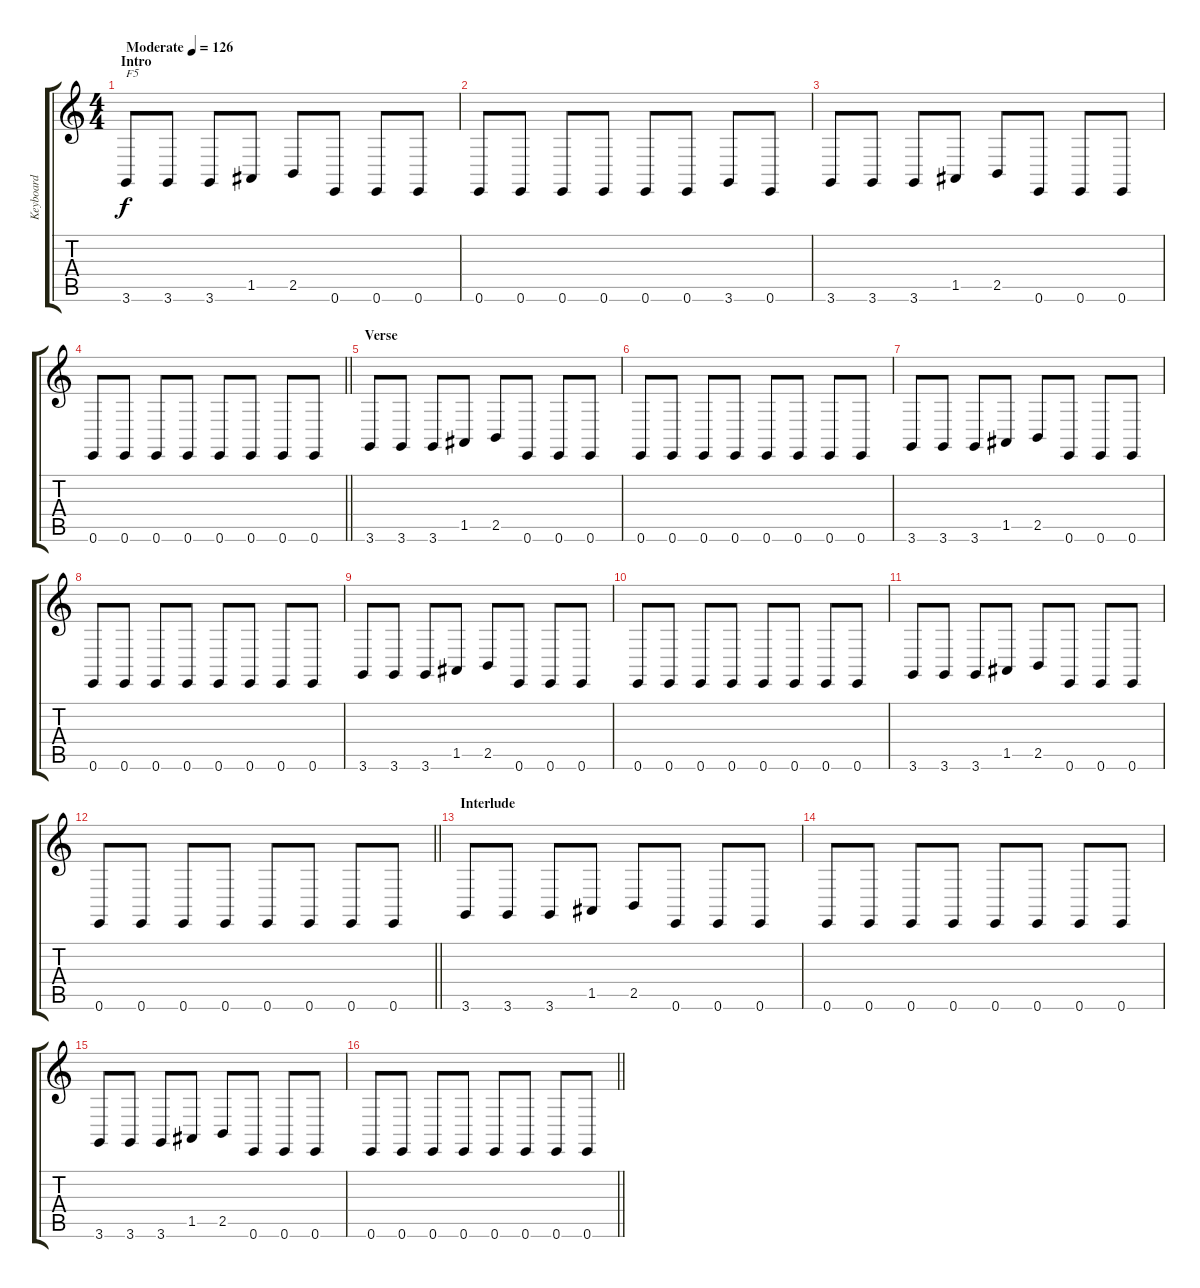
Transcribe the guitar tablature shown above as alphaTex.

\track ("Keyboard" "Keyboard") {instrument lead8bassandlead}
\staff {score tabs}
\tuning (E4 B3 G3 D3 A2 E2) {hide}
\ts (4 4)
\section ("" "Intro")
\tempo (126 "Moderate")
\clef g2
\ks c
3.6.8{txt "F5" dy f instrument lead8bassandlead} 3.6.8 3.6.8 1.5.8 2.5.8 0.6.8 0.6.8 0.6.8 |
0.6.8 0.6.8 0.6.8 0.6.8 0.6.8 0.6.8 3.6.8 0.6.8 |
3.6.8 3.6.8 3.6.8 1.5.8 2.5.8 0.6.8 0.6.8 0.6.8 |
\barLineRight lightlight
0.6.8 0.6.8 0.6.8 0.6.8 0.6.8 0.6.8 0.6.8 0.6.8 |
\section ("" "Verse")
3.6.8 3.6.8 3.6.8 1.5.8 2.5.8 0.6.8 0.6.8 0.6.8 |
0.6.8 0.6.8 0.6.8 0.6.8 0.6.8 0.6.8 0.6.8 0.6.8 |
3.6.8 3.6.8 3.6.8 1.5.8 2.5.8 0.6.8 0.6.8 0.6.8 |
0.6.8 0.6.8 0.6.8 0.6.8 0.6.8 0.6.8 0.6.8 0.6.8 |
3.6.8 3.6.8 3.6.8 1.5.8 2.5.8 0.6.8 0.6.8 0.6.8 |
0.6.8 0.6.8 0.6.8 0.6.8 0.6.8 0.6.8 0.6.8 0.6.8 |
3.6.8 3.6.8 3.6.8 1.5.8 2.5.8 0.6.8 0.6.8 0.6.8 |
\barLineRight lightlight
0.6.8 0.6.8 0.6.8 0.6.8 0.6.8 0.6.8 0.6.8 0.6.8 |
\section ("" "Interlude")
3.6.8 3.6.8 3.6.8 1.5.8 2.5.8 0.6.8 0.6.8 0.6.8 |
0.6.8 0.6.8 0.6.8 0.6.8 0.6.8 0.6.8 0.6.8 0.6.8 |
3.6.8 3.6.8 3.6.8 1.5.8 2.5.8 0.6.8 0.6.8 0.6.8 |
\barLineRight lightlight
0.6.8 0.6.8 0.6.8 0.6.8 0.6.8 0.6.8 0.6.8 0.6.8
